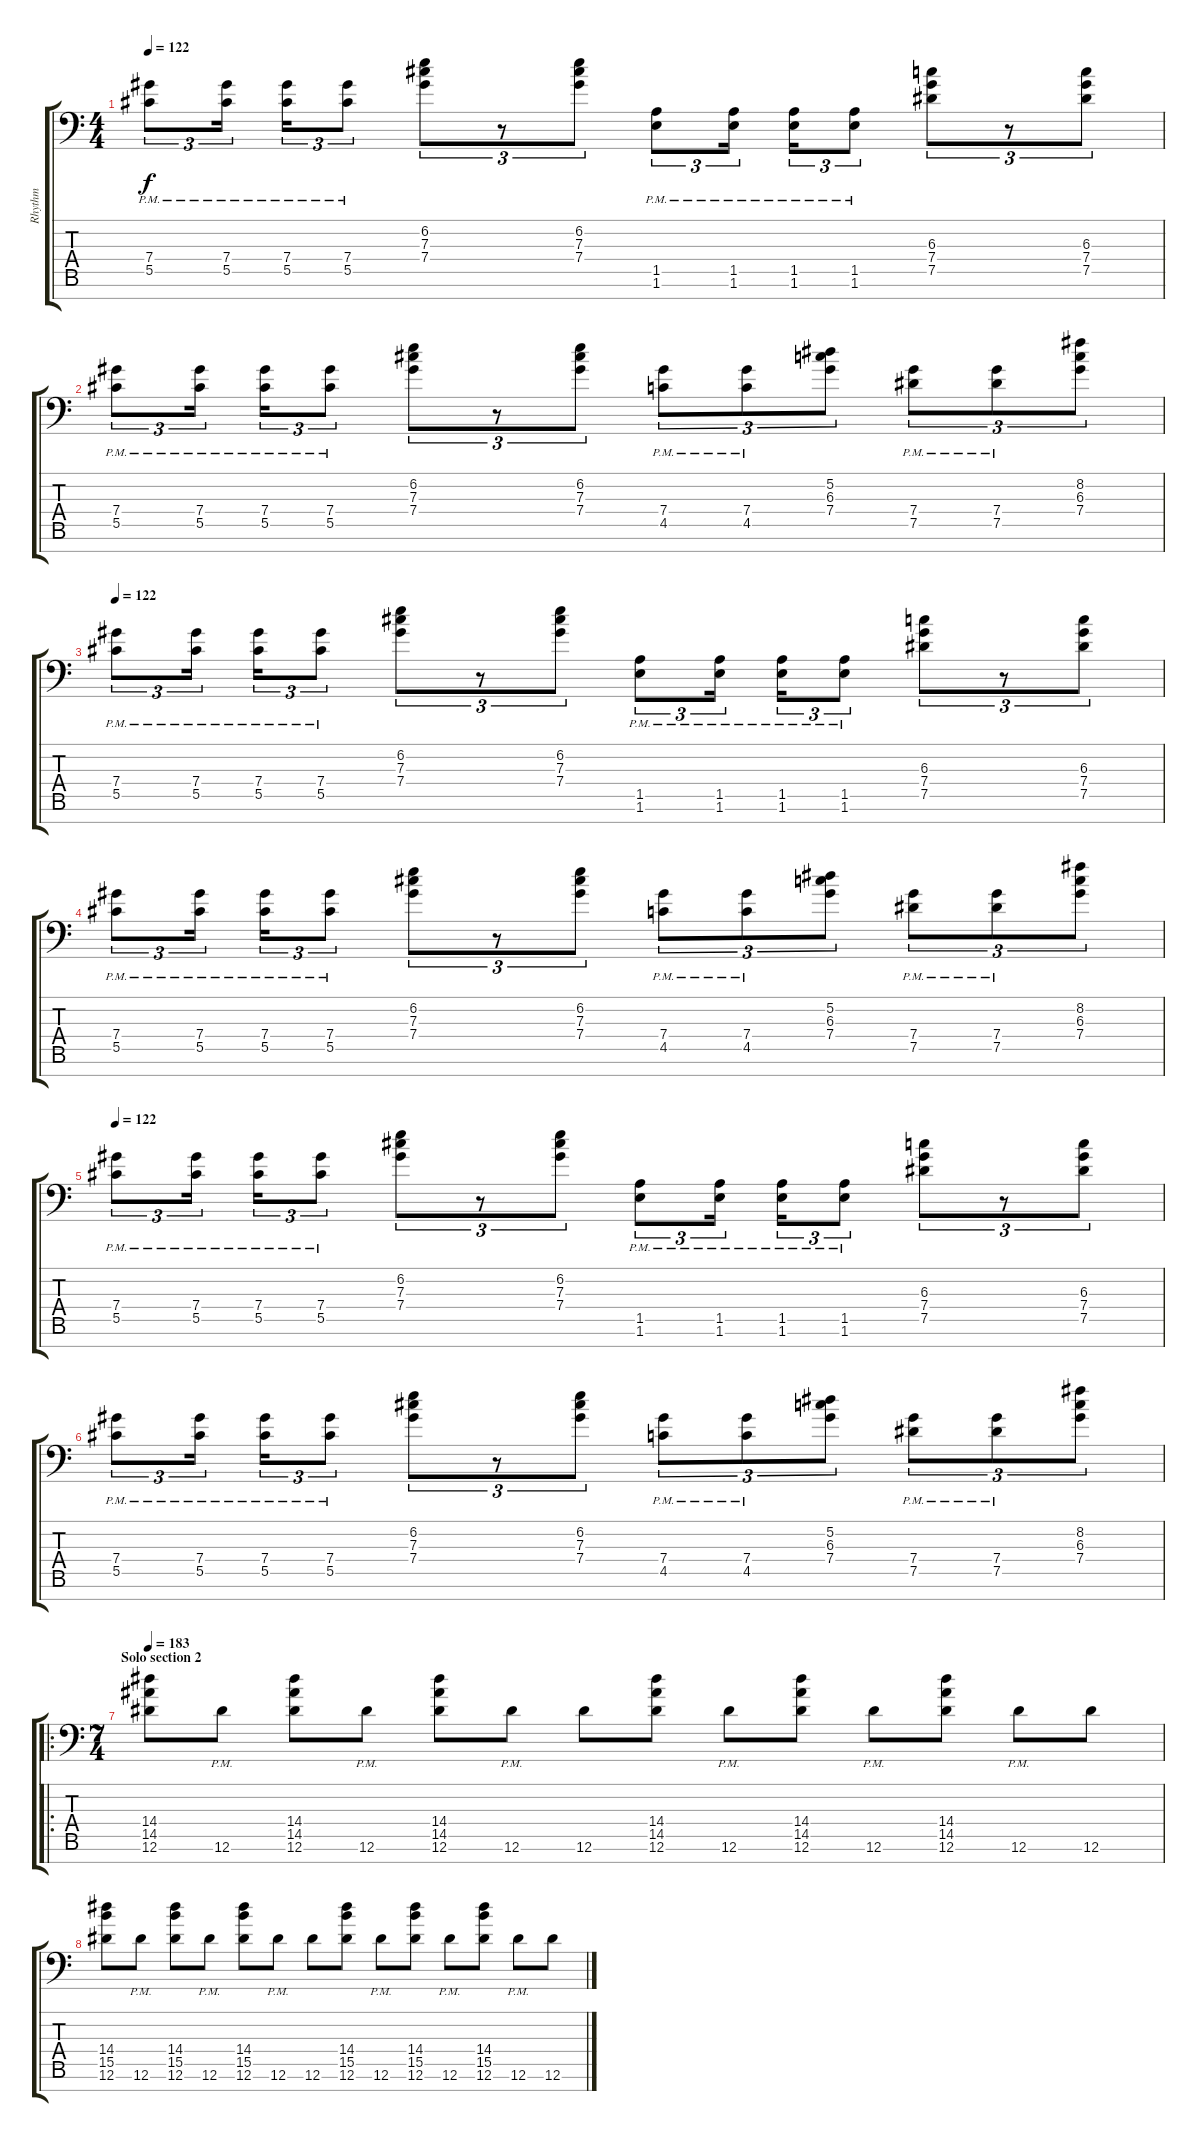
\track ("Rhythm" "Rhythm") {instrument overdrivenguitar}
\staff {score tabs}
\tuning (Eb4 Bb3 Gb3 Db3 Ab2 Eb2 Bb1) {hide}
\ts (4 4)
\tempo 122
\clef f4
\ks c
(7.4{pm} 5.5{pm}).8{tu (3 2) dy f} (7.4 5.5{pm}).16{tu (3 2)} (7.4 5.5{pm}).16{tu (3 2)} (7.4 5.5{pm}).8{tu (3 2)} (6.2 7.3 7.4).8{tu (3 2)} r.8{tu (3 2)} (6.2 7.3 7.4).8{tu (3 2)} (1.5{pm} 1.6).8{tu (3 2)} (1.5{pm} 1.6).16{tu (3 2)} (1.5{pm} 1.6).16{tu (3 2)} (1.5{pm} 1.6).8{tu (3 2)} (6.3 7.4 7.5).8{tu (3 2)} r.8{tu (3 2)} (6.3 7.4 7.5).8{tu (3 2)} |
(7.4{pm} 5.5).8{tu (3 2)} (7.4{pm} 5.5).16{tu (3 2)} (7.4{pm} 5.5).16{tu (3 2)} (7.4{pm} 5.5).8{tu (3 2)} (6.2 7.3 7.4).8{tu (3 2)} r.8{tu (3 2)} (6.2 7.3 7.4).8{tu (3 2)} (7.4{pm} 4.5).8{tu (3 2)} (7.4{pm} 4.5).8{tu (3 2)} (5.2 6.3 7.4).8{tu (3 2)} (7.4{pm} 7.5).8{tu (3 2)} (7.4{pm} 7.5).8{tu (3 2)} (8.2 6.3 7.4).8{tu (3 2)} |
\tempo 122
(7.4{pm} 5.5{pm}).8{tu (3 2)} (7.4 5.5{pm}).16{tu (3 2)} (7.4 5.5{pm}).16{tu (3 2)} (7.4 5.5{pm}).8{tu (3 2)} (6.2 7.3 7.4).8{tu (3 2)} r.8{tu (3 2)} (6.2 7.3 7.4).8{tu (3 2)} (1.5{pm} 1.6).8{tu (3 2)} (1.5{pm} 1.6).16{tu (3 2)} (1.5{pm} 1.6).16{tu (3 2)} (1.5{pm} 1.6).8{tu (3 2)} (6.3 7.4 7.5).8{tu (3 2)} r.8{tu (3 2)} (6.3 7.4 7.5).8{tu (3 2)} |
(7.4{pm} 5.5).8{tu (3 2)} (7.4{pm} 5.5).16{tu (3 2)} (7.4{pm} 5.5).16{tu (3 2)} (7.4{pm} 5.5).8{tu (3 2)} (6.2 7.3 7.4).8{tu (3 2)} r.8{tu (3 2)} (6.2 7.3 7.4).8{tu (3 2)} (7.4{pm} 4.5).8{tu (3 2)} (7.4{pm} 4.5).8{tu (3 2)} (5.2 6.3 7.4).8{tu (3 2)} (7.4{pm} 7.5).8{tu (3 2)} (7.4{pm} 7.5).8{tu (3 2)} (8.2 6.3 7.4).8{tu (3 2)} |
\tempo 122
(7.4{pm} 5.5{pm}).8{tu (3 2)} (7.4 5.5{pm}).16{tu (3 2)} (7.4 5.5{pm}).16{tu (3 2)} (7.4 5.5{pm}).8{tu (3 2)} (6.2 7.3 7.4).8{tu (3 2)} r.8{tu (3 2)} (6.2 7.3 7.4).8{tu (3 2)} (1.5{pm} 1.6).8{tu (3 2)} (1.5{pm} 1.6).16{tu (3 2)} (1.5{pm} 1.6).16{tu (3 2)} (1.5{pm} 1.6).8{tu (3 2)} (6.3 7.4 7.5).8{tu (3 2)} r.8{tu (3 2)} (6.3 7.4 7.5).8{tu (3 2)} |
(7.4{pm} 5.5).8{tu (3 2)} (7.4{pm} 5.5).16{tu (3 2)} (7.4{pm} 5.5).16{tu (3 2)} (7.4{pm} 5.5).8{tu (3 2)} (6.2 7.3 7.4).8{tu (3 2)} r.8{tu (3 2)} (6.2 7.3 7.4).8{tu (3 2)} (7.4{pm} 4.5).8{tu (3 2)} (7.4{pm} 4.5).8{tu (3 2)} (5.2 6.3 7.4).8{tu (3 2)} (7.4{pm} 7.5).8{tu (3 2)} (7.4{pm} 7.5).8{tu (3 2)} (8.2 6.3 7.4).8{tu (3 2)} |
\ro
\ts (7 4)
\section ("" "Solo section 2")
\tempo 183
(14.4 14.5 12.6).8 12.6{pm}.8 (14.4 14.5 12.6).8 12.6{pm}.8 (14.4 14.5 12.6).8 12.6{pm}.8 12.6.8 (14.4 14.5 12.6).8 12.6{pm}.8 (14.4 14.5 12.6).8 12.6{pm}.8 (14.4 14.5 12.6).8 12.6{pm}.8 12.6.8 |
(14.4 15.5 12.6).8 12.6{pm}.8 (14.4 15.5 12.6).8 12.6{pm}.8 (14.4 15.5 12.6).8 12.6{pm}.8 12.6.8 (14.4 15.5 12.6).8 12.6{pm}.8 (14.4 15.5 12.6).8 12.6{pm}.8 (14.4 15.5 12.6).8 12.6{pm}.8 12.6.8
